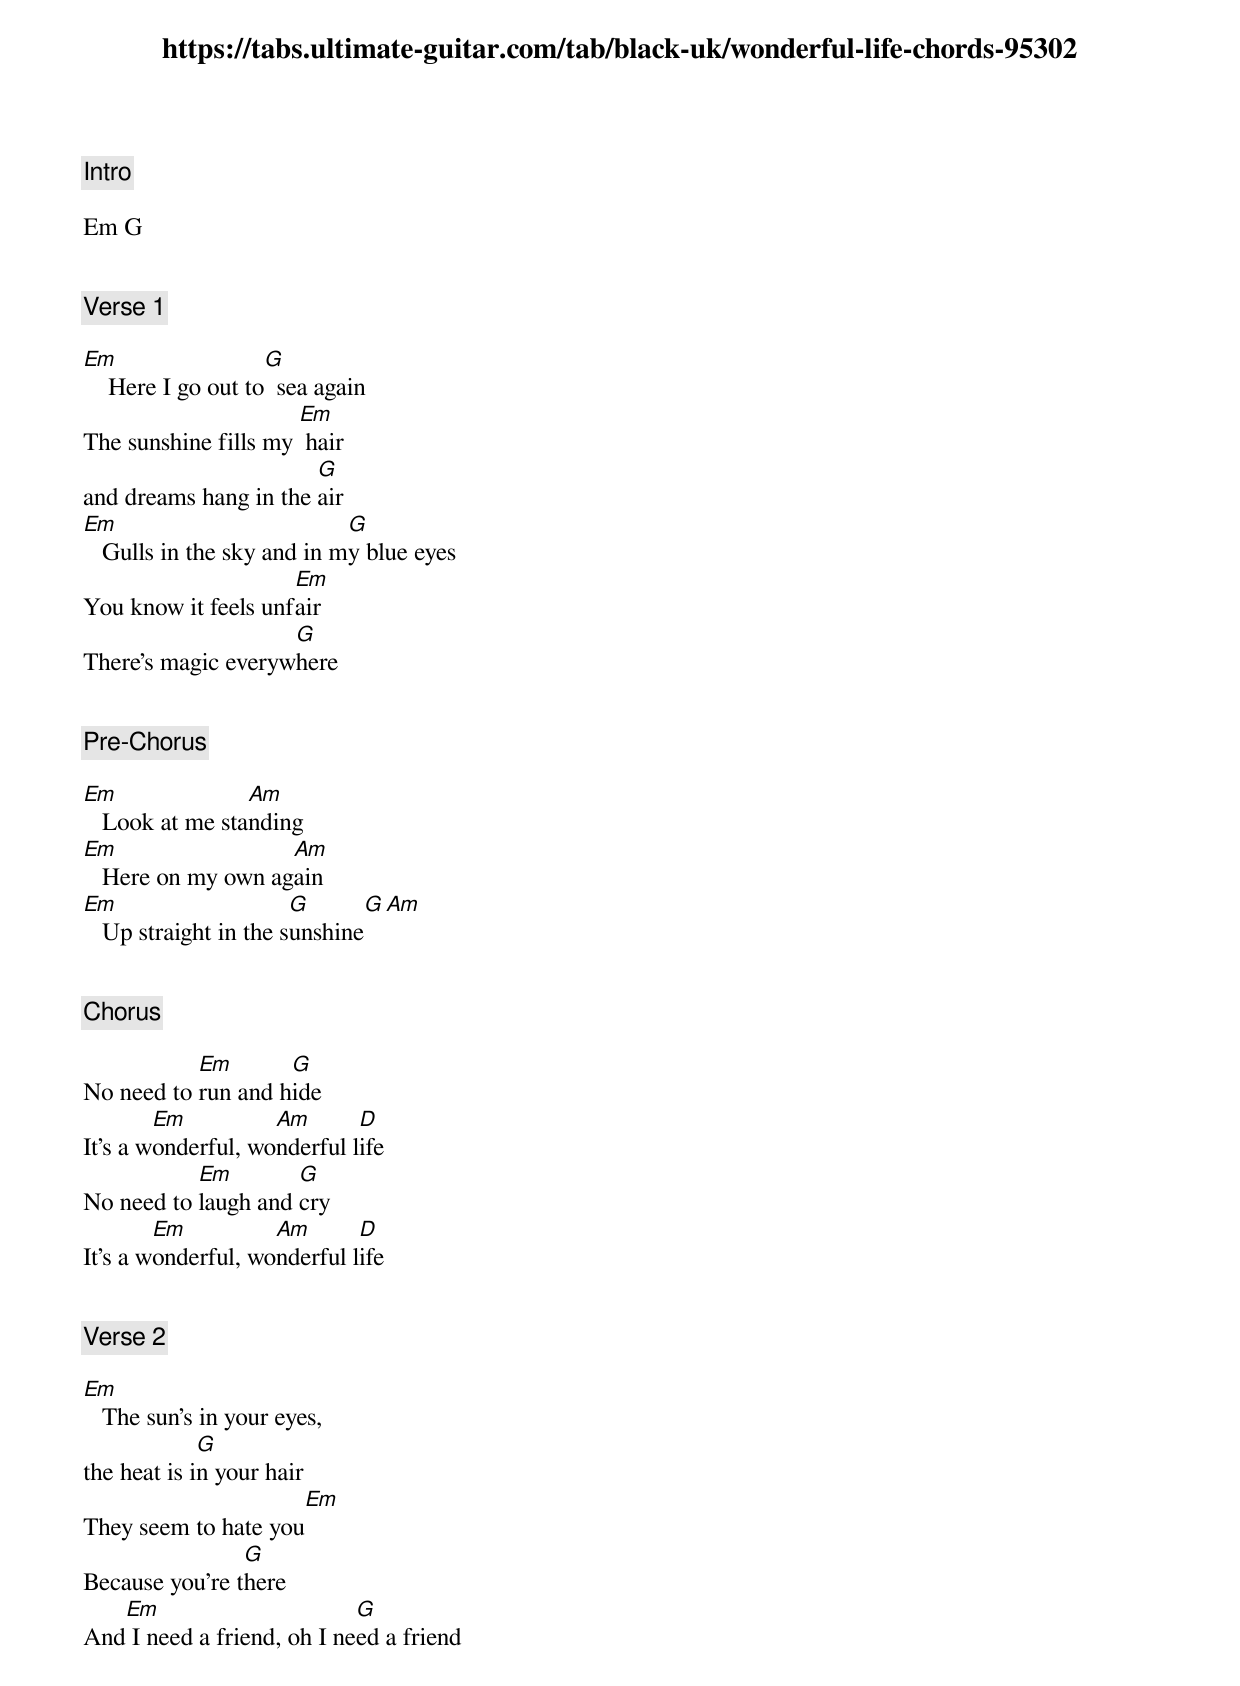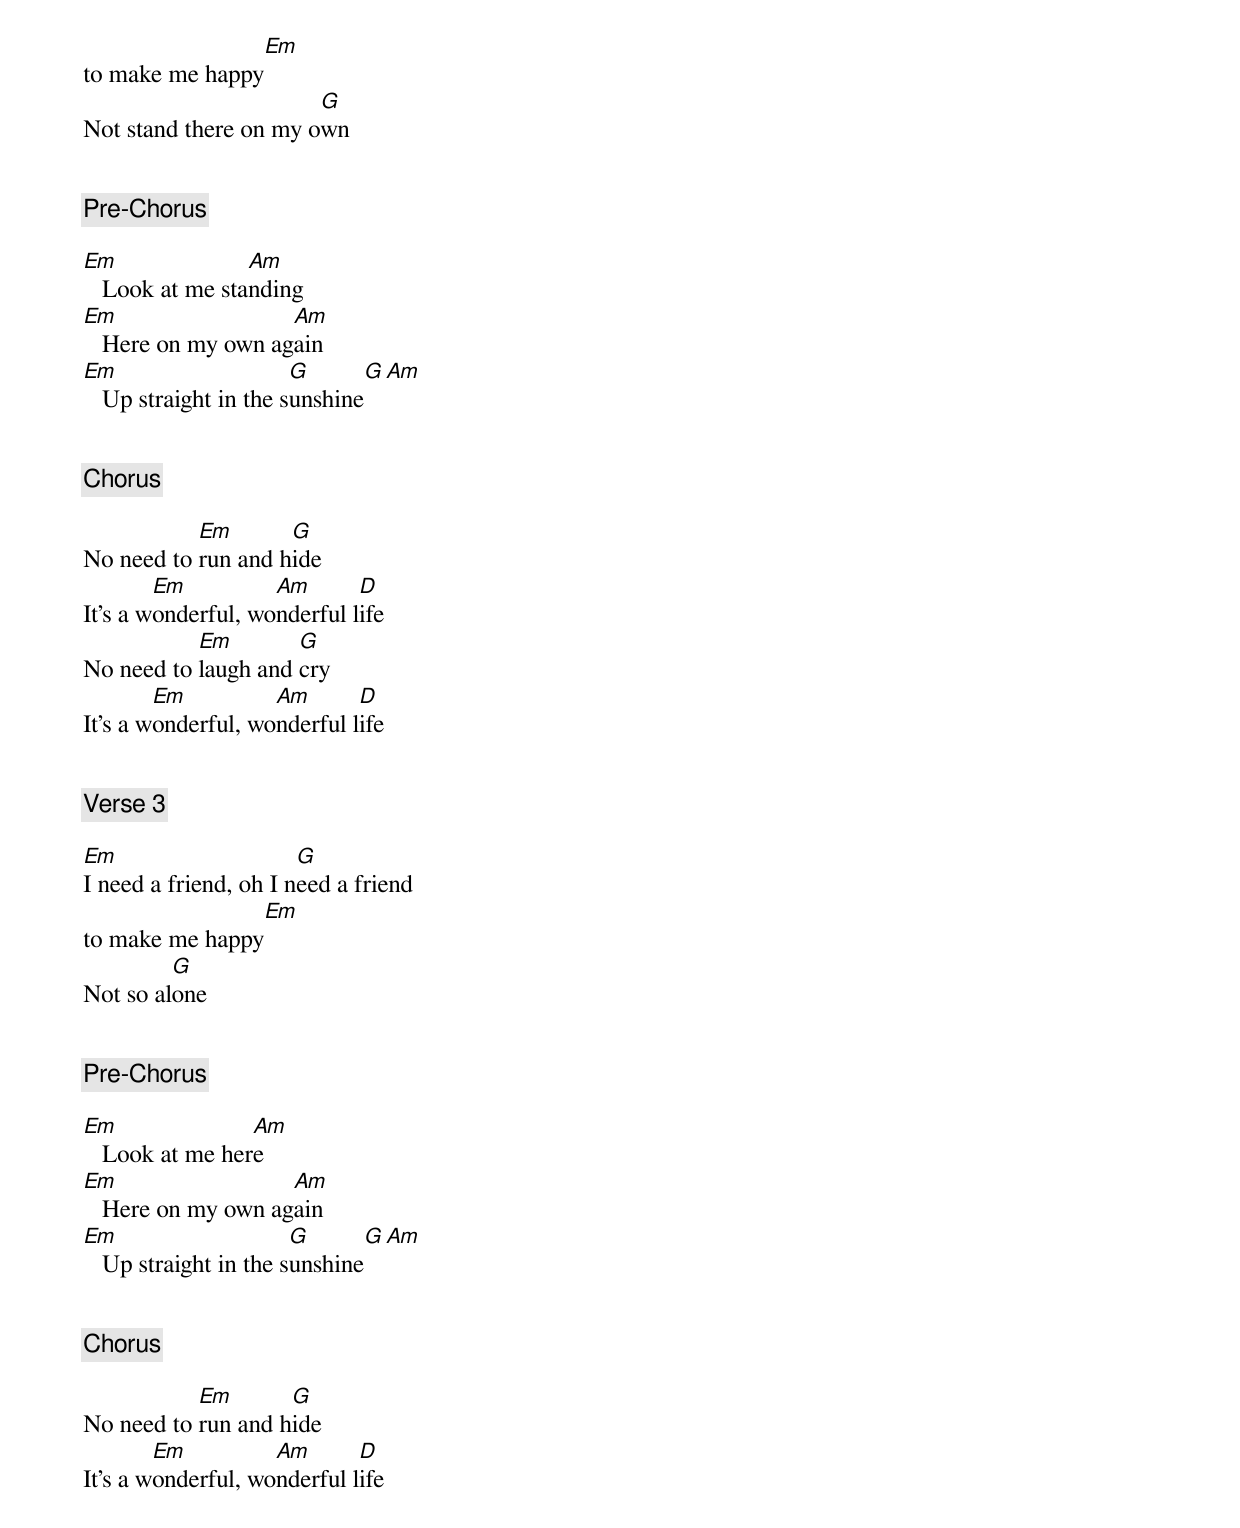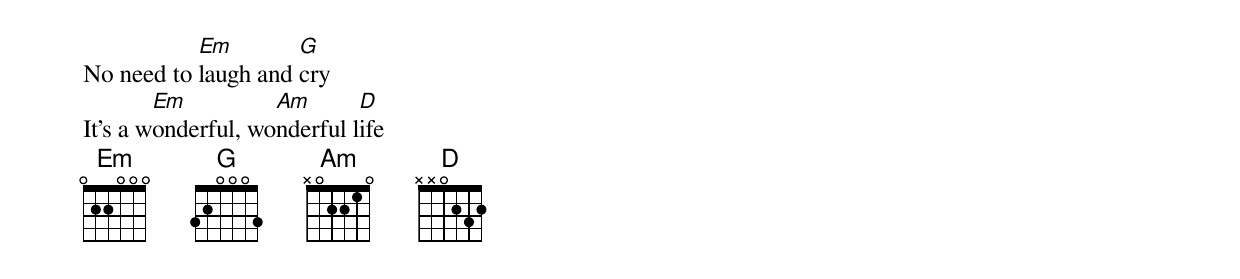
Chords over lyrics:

https://tabs.ultimate-guitar.com/tab/black-uk/wonderful-life-chords-95302
[Intro]

Em G


[Verse 1]

Em                  G
    Here I go out to  sea again
                      Em
The sunshine fills my  hair
                       G
and dreams hang in the air
Em                          G
   Gulls in the sky and in my blue eyes
                     Em
You know it feels unfair
                    G
There's magic everywhere


[Pre-Chorus]

Em               Am
   Look at me standing
Em                  Am
   Here on my own again
Em                     G         G   Am
   Up straight in the sunshine


[Chorus]

           Em       G
No need to run and hide
        Em          Am       D
It's a wonderful, wonderful life
           Em        G
No need to laugh and cry
        Em          Am       D
It's a wonderful, wonderful life


[Verse 2]

Em
   The sun's in your eyes,
             G
the heat is in your hair
                      Em
They seem to hate you
                G
Because you're there
   Em                       G
And I need a friend, oh I need a friend
                Em
to make me happy
                       G
Not stand there on my own


[Pre-Chorus]

Em               Am
   Look at me standing
Em                  Am
   Here on my own again
Em                     G         G   Am
   Up straight in the sunshine


[Chorus]

           Em       G
No need to run and hide
        Em          Am       D
It's a wonderful, wonderful life
           Em        G
No need to laugh and cry
        Em          Am       D
It's a wonderful, wonderful life


[Verse 3]

Em                     G
I need a friend, oh I need a friend
                Em
to make me happy
         G
Not so alone


[Pre-Chorus]

Em               Am
   Look at me here
Em                  Am
   Here on my own again
Em                     G         G   Am
   Up straight in the sunshine


[Chorus]

           Em       G
No need to run and hide
        Em          Am       D
It's a wonderful, wonderful life
           Em        G
No need to laugh and cry
        Em          Am       D
It's a wonderful, wonderful life
